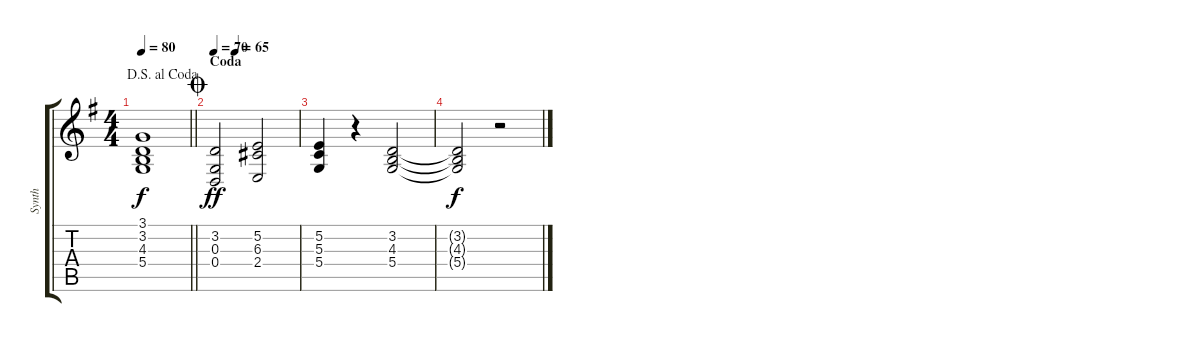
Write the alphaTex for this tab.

\track ("Synth" "Synth") {instrument stringensemble1}
\staff {score tabs}
\tuning (E4 B3 G3 D3 A2 E2) {hide}
\ts (4 4)
\jump dalsegnoalcoda
\tempo 80
\clef g2
\barLineRight lightlight
\ks g
(3.1 3.2 4.3 5.4).1{dy f} |
\section ("" "Coda")
\jump coda
\tempo 70
\tempo (65 0.25)
(3.2 0.3 0.4).2{dy ff} (5.2 6.3 2.4).2 |
(5.2 5.3 5.4).4 r.4 (3.2 4.3 5.4).2 |
(3.2{t} 4.3{t} 5.4{t}).2{dy f} r.2
